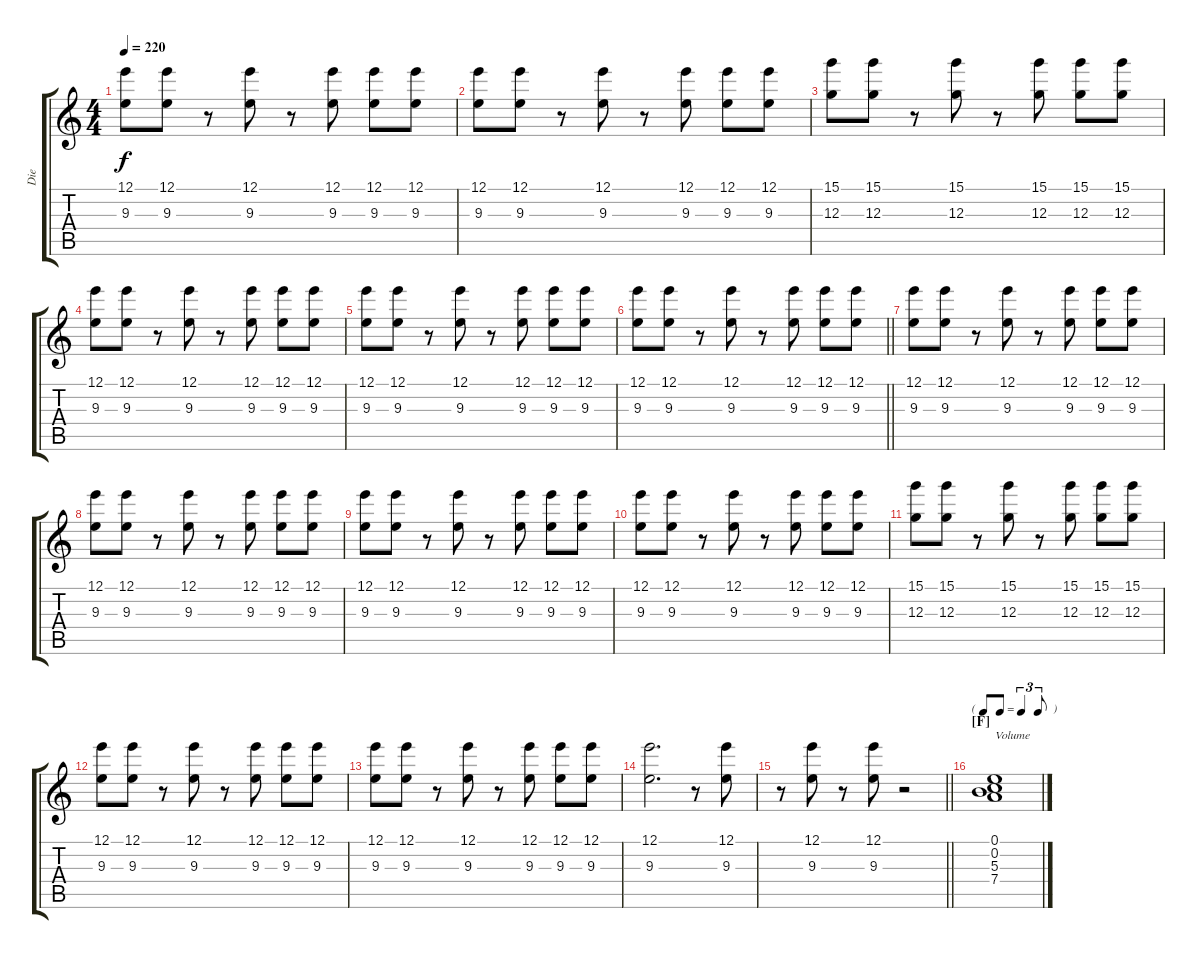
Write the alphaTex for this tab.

\track ("Die" "Die") {instrument overdrivenguitar}
\staff {score tabs}
\tuning (E4 B3 G3 D3 A2 E2) {hide}
\ts (4 4)
\tempo 220
\clef g2
\ks c
(12.1 9.3).8{dy f} (12.1 9.3).8 r.8 (12.1 9.3).8 r.8 (12.1 9.3).8 (12.1 9.3).8 (12.1 9.3).8 |
(12.1 9.3).8 (12.1 9.3).8 r.8 (12.1 9.3).8 r.8 (12.1 9.3).8 (12.1 9.3).8 (12.1 9.3).8 |
(15.1 12.3).8 (15.1 12.3).8 r.8 (15.1 12.3).8 r.8 (15.1 12.3).8 (15.1 12.3).8 (15.1 12.3).8 |
(12.1 9.3).8 (12.1 9.3).8 r.8 (12.1 9.3).8 r.8 (12.1 9.3).8 (12.1 9.3).8 (12.1 9.3).8 |
(12.1 9.3).8 (12.1 9.3).8 r.8 (12.1 9.3).8 r.8 (12.1 9.3).8 (12.1 9.3).8 (12.1 9.3).8 |
\barLineRight lightlight
(12.1 9.3).8 (12.1 9.3).8 r.8 (12.1 9.3).8 r.8 (12.1 9.3).8 (12.1 9.3).8 (12.1 9.3).8 |
(12.1 9.3).8 (12.1 9.3).8 r.8 (12.1 9.3).8 r.8 (12.1 9.3).8 (12.1 9.3).8 (12.1 9.3).8 |
(12.1 9.3).8 (12.1 9.3).8 r.8 (12.1 9.3).8 r.8 (12.1 9.3).8 (12.1 9.3).8 (12.1 9.3).8 |
(12.1 9.3).8 (12.1 9.3).8 r.8 (12.1 9.3).8 r.8 (12.1 9.3).8 (12.1 9.3).8 (12.1 9.3).8 |
(12.1 9.3).8 (12.1 9.3).8 r.8 (12.1 9.3).8 r.8 (12.1 9.3).8 (12.1 9.3).8 (12.1 9.3).8 |
(15.1 12.3).8 (15.1 12.3).8 r.8 (15.1 12.3).8 r.8 (15.1 12.3).8 (15.1 12.3).8 (15.1 12.3).8 |
(12.1 9.3).8 (12.1 9.3).8 r.8 (12.1 9.3).8 r.8 (12.1 9.3).8 (12.1 9.3).8 (12.1 9.3).8 |
(12.1 9.3).8 (12.1 9.3).8 r.8 (12.1 9.3).8 r.8 (12.1 9.3).8 (12.1 9.3).8 (12.1 9.3).8 |
(12.1 9.3).2{d} r.8 (12.1 9.3).8 |
\barLineRight lightlight
r.8 (12.1 9.3).8 r.8 (12.1 9.3).8 r.2 |
\tf triplet8th
\section ("" "[F]")
(0.1 0.2 5.3 7.4).1{txt "Volume" volume 7 instrument overdrivenguitar}
